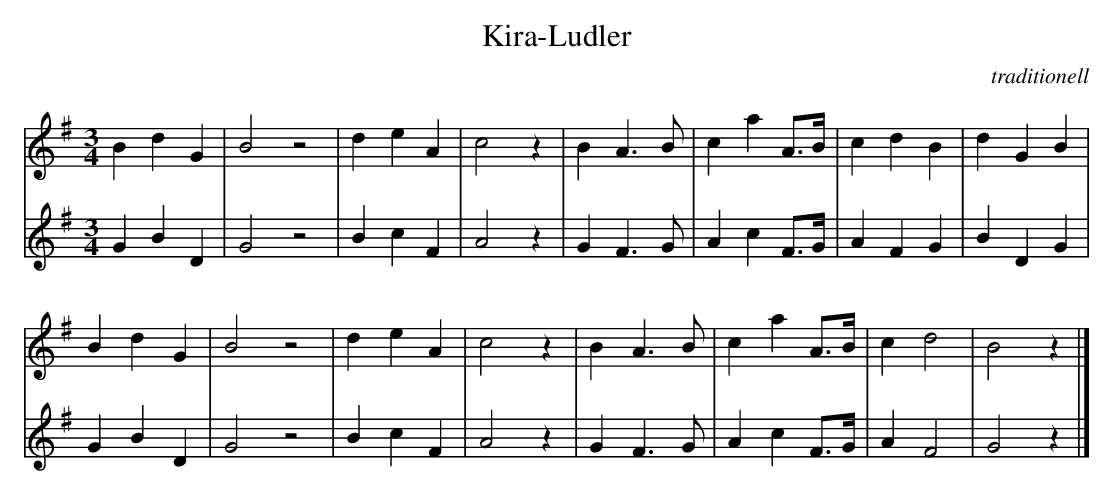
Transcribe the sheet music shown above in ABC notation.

X:1 % 5
T:Kira-Ludler
C:traditionell
M:3/4
L:1/8
K:G
V:1
B2d2G2 | B4z4 | d2e2A2 | c4z2 |\
B2A3B | c2a2A>B | c2d2B2 | d2G2B2 |
B2d2G2 | B4z4 | d2e2A2 | c4z2 |\
B2A3B | c2a2A>B | c2d4 | B4z2 |]
V:2
G2B2D2 | G4z4 | B2c2F2 | A4z2 |\
G2F3G | A2c2F>G | A2F2G2 | B2D2G2 |
G2B2D2 | G4z4 | B2c2F2 | A4z2 |\
G2F3G | A2c2F>G | A2F4 | G4z2 |]
